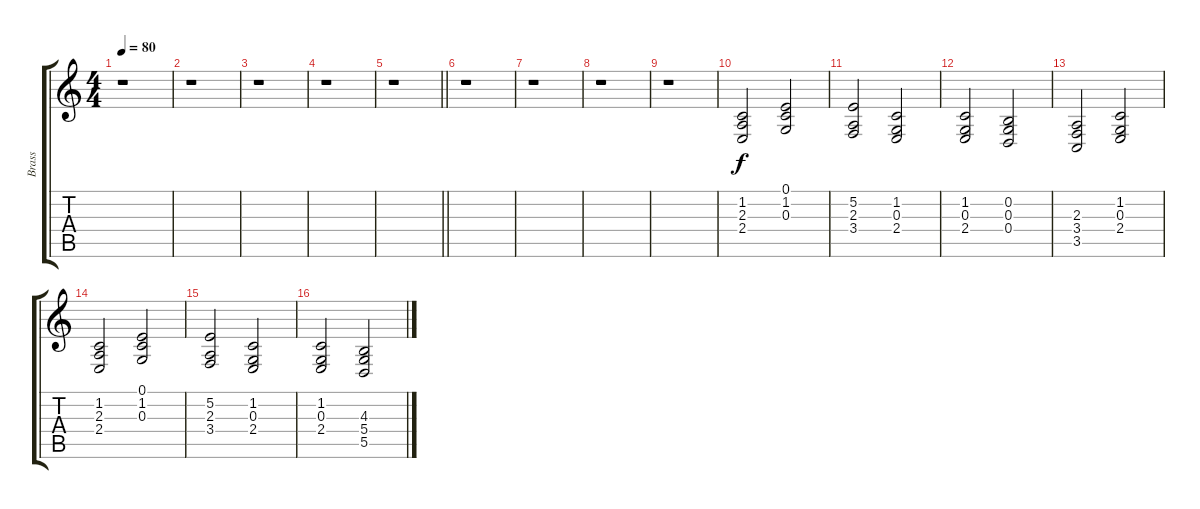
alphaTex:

\track ("Brass" "Brass") {instrument brasssection}
\staff {score tabs}
\tuning (E4 B3 G3 D3 A2 E2) {hide}
\ts (4 4)
\tempo 80
\clef g2
\ks c
r.1{dy f} |
r.1 |
r.1 |
r.1 |
\barLineRight lightlight
r.1 |
r.1 |
r.1 |
r.1 |
r.1 |
(1.2 2.3 2.4).2 (0.1 1.2 0.3).2 |
(5.2 2.3 3.4).2 (1.2 0.3 2.4).2 |
(1.2 0.3 2.4).2 (0.2 0.3 0.4).2 |
(2.3 3.4 3.5).2 (1.2 0.3 2.4).2 |
(1.2 2.3 2.4).2 (0.1 1.2 0.3).2 |
(5.2 2.3 3.4).2 (1.2 0.3 2.4).2 |
(1.2 0.3 2.4).2 (4.3 5.4 5.5).2
